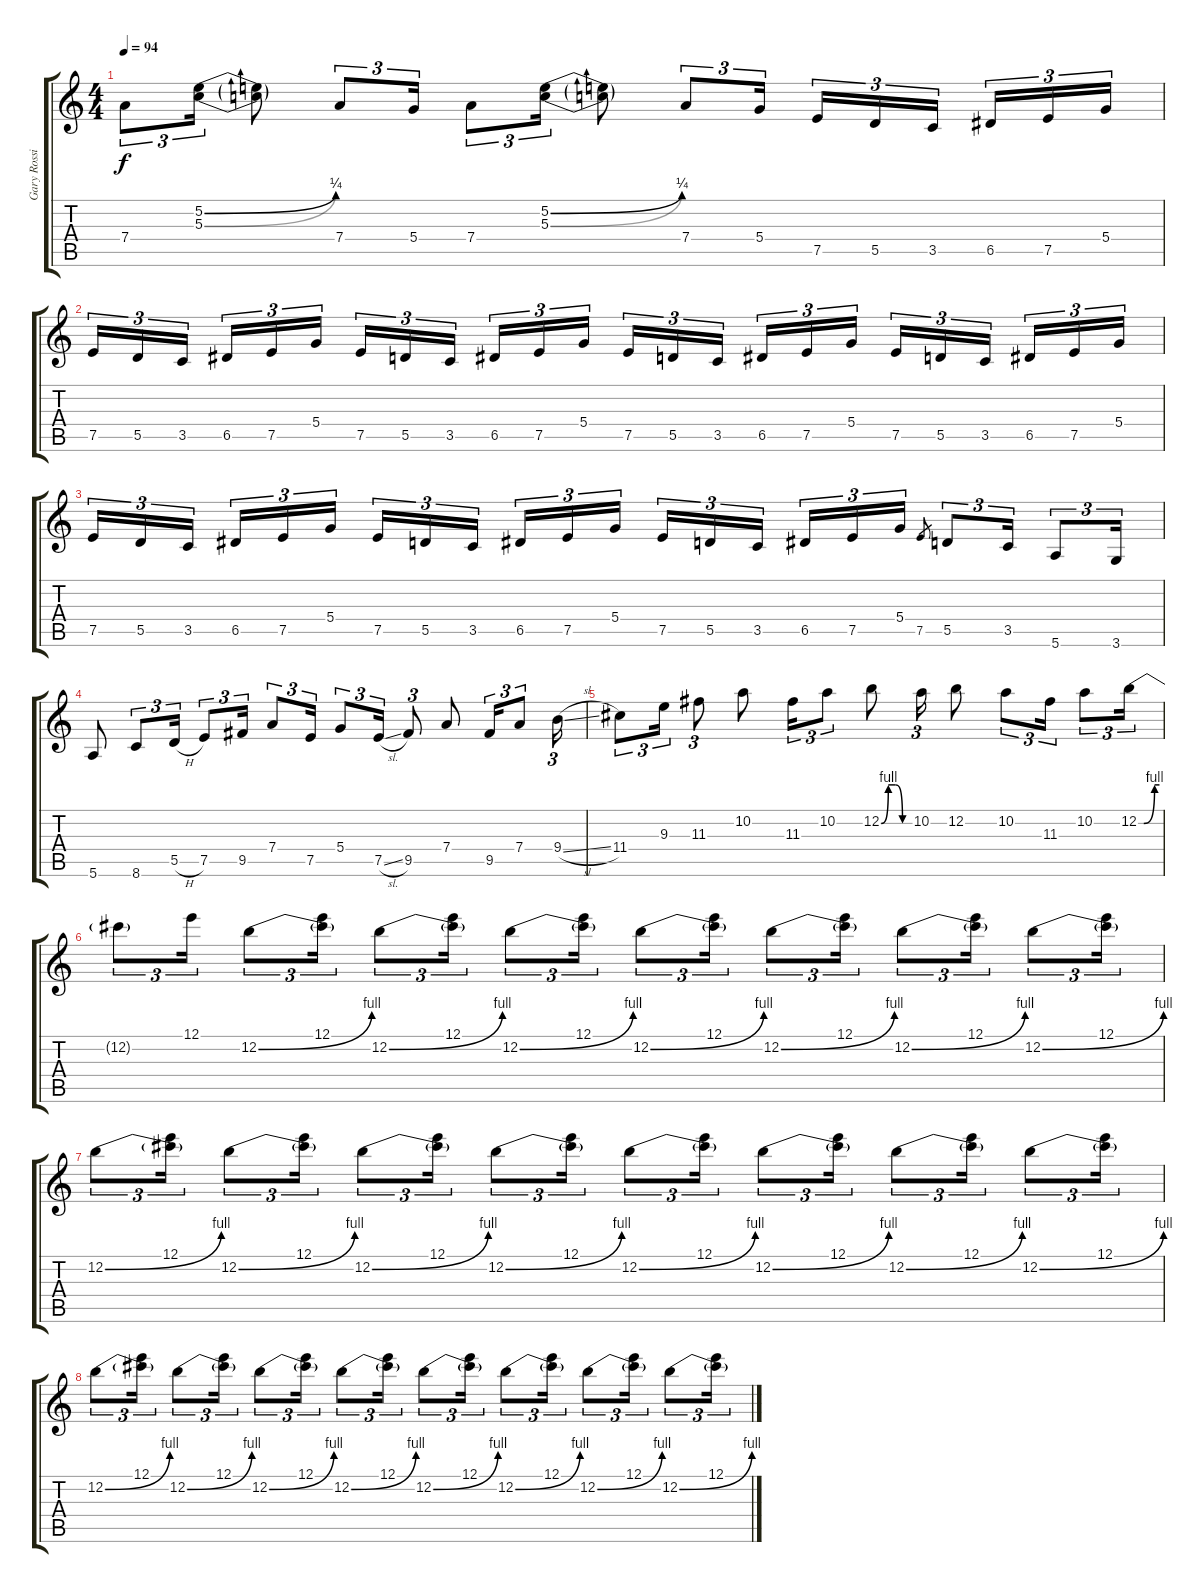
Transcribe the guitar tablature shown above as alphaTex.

\track ("Gary Rossington (guitar solo)" "Gary Rossi") {instrument distortionguitar}
\staff {score tabs}
\tuning (E4 B3 G3 D3 A2 E2) {hide}
\ts (4 4)
\tempo 94
\clef g2
\ks c
7.4.8{tu (3 2) dy f} (5.2{be (bend 0 0 60 1)} 5.3{be (bend 0 0 60 1)}).16{tu (3 2)} (5.2{t} 5.3{t}).8 7.4.8{tu (3 2)} 5.4.16{tu (3 2)} 7.4.8{tu (3 2)} (5.2{be (bend 0 0 60 1)} 5.3{be (bend 0 0 60 1)}).16{tu (3 2)} (5.2{t} 5.3{t}).8 7.4.8{tu (3 2)} 5.4.16{tu (3 2)} 7.5.16{tu (3 2)} 5.5.16{tu (3 2)} 3.5.16{tu (3 2)} 6.5.16{tu (3 2)} 7.5.16{tu (3 2)} 5.4.16{tu (3 2)} |
7.5.16{tu (3 2)} 5.5.16{tu (3 2)} 3.5.16{tu (3 2)} 6.5.16{tu (3 2)} 7.5.16{tu (3 2)} 5.4.16{tu (3 2)} 7.5.16{tu (3 2)} 5.5.16{tu (3 2)} 3.5.16{tu (3 2)} 6.5.16{tu (3 2)} 7.5.16{tu (3 2)} 5.4.16{tu (3 2)} 7.5.16{tu (3 2)} 5.5.16{tu (3 2)} 3.5.16{tu (3 2)} 6.5.16{tu (3 2)} 7.5.16{tu (3 2)} 5.4.16{tu (3 2)} 7.5.16{tu (3 2)} 5.5.16{tu (3 2)} 3.5.16{tu (3 2)} 6.5.16{tu (3 2)} 7.5.16{tu (3 2)} 5.4.16{tu (3 2)} |
7.5.16{tu (3 2)} 5.5.16{tu (3 2)} 3.5.16{tu (3 2)} 6.5.16{tu (3 2)} 7.5.16{tu (3 2)} 5.4.16{tu (3 2)} 7.5.16{tu (3 2)} 5.5.16{tu (3 2)} 3.5.16{tu (3 2)} 6.5.16{tu (3 2)} 7.5.16{tu (3 2)} 5.4.16{tu (3 2)} 7.5.16{tu (3 2)} 5.5.16{tu (3 2)} 3.5.16{tu (3 2)} 6.5.16{tu (3 2)} 7.5.16{tu (3 2)} 5.4.16{tu (3 2)} 7.5.8{gr} 5.5.8{tu (3 2)} 3.5.16{tu (3 2)} 5.6.8{tu (3 2)} 3.6.16{tu (3 2)} |
5.6.8 8.6.8{tu (3 2)} 5.5{h}.16{tu (3 2)} 7.5.8{tu (3 2)} 9.5.16{tu (3 2)} 7.4.8{tu (3 2)} 7.5.16{tu (3 2)} 5.4.8{tu (3 2)} 7.5{sl}.16{tu (3 2)} 9.5.8{tu (3 2)} 7.4.8 9.5.16{tu (3 2)} 7.4.8{tu (3 2)} 9.4{sl}.16{tu (3 2)} |
11.4.8{tu (3 2)} 9.3.16{tu (3 2)} 11.3.8{tu (3 2)} 10.2.8 11.3.16{tu (3 2)} 10.2.8{tu (3 2)} 12.2{be (custom 0 0 15 4 30 4 45 0 60 0)}.8 10.2.16{tu (3 2)} 12.2.8 10.2.8{tu (3 2)} 11.3.16{tu (3 2)} 10.2.8{tu (3 2)} 12.2{be (custom 0 0 15 0 46 4 60 4)}.16{tu (3 2)} |
12.2{t}.8{tu (3 2)} 12.1.16{tu (3 2)} 12.2{be (bend 0 0 60 4)}.8{tu (3 2)} (12.1 12.2{t}).16{tu (3 2)} 12.2{be (bend 0 0 60 4)}.8{tu (3 2)} (12.1 12.2{t}).16{tu (3 2)} 12.2{be (bend 0 0 60 4)}.8{tu (3 2)} (12.1 12.2{t}).16{tu (3 2)} 12.2{be (bend 0 0 60 4)}.8{tu (3 2)} (12.1 12.2{t}).16{tu (3 2)} 12.2{be (bend 0 0 60 4)}.8{tu (3 2)} (12.1 12.2{t}).16{tu (3 2)} 12.2{be (bend 0 0 60 4)}.8{tu (3 2)} (12.1 12.2{t}).16{tu (3 2)} 12.2{be (bend 0 0 60 4)}.8{tu (3 2)} (12.1 12.2{t}).16{tu (3 2)} |
12.2{be (bend 0 0 60 4)}.8{tu (3 2)} (12.1 12.2{t}).16{tu (3 2)} 12.2{be (bend 0 0 60 4)}.8{tu (3 2)} (12.1 12.2{t}).16{tu (3 2)} 12.2{be (bend 0 0 60 4)}.8{tu (3 2)} (12.1 12.2{t}).16{tu (3 2)} 12.2{be (bend 0 0 60 4)}.8{tu (3 2)} (12.1 12.2{t}).16{tu (3 2)} 12.2{be (bend 0 0 60 4)}.8{tu (3 2)} (12.1 12.2{t}).16{tu (3 2)} 12.2{be (bend 0 0 60 4)}.8{tu (3 2)} (12.1 12.2{t}).16{tu (3 2)} 12.2{be (bend 0 0 60 4)}.8{tu (3 2)} (12.1 12.2{t}).16{tu (3 2)} 12.2{be (bend 0 0 60 4)}.8{tu (3 2)} (12.1 12.2{t}).16{tu (3 2)} |
12.2{be (bend 0 0 60 4)}.8{tu (3 2)} (12.1 12.2{t}).16{tu (3 2)} 12.2{be (bend 0 0 60 4)}.8{tu (3 2)} (12.1 12.2{t}).16{tu (3 2)} 12.2{be (bend 0 0 60 4)}.8{tu (3 2)} (12.1 12.2{t}).16{tu (3 2)} 12.2{be (bend 0 0 60 4)}.8{tu (3 2)} (12.1 12.2{t}).16{tu (3 2)} 12.2{be (bend 0 0 60 4)}.8{tu (3 2)} (12.1 12.2{t}).16{tu (3 2)} 12.2{be (bend 0 0 60 4)}.8{tu (3 2)} (12.1 12.2{t}).16{tu (3 2)} 12.2{be (bend 0 0 60 4)}.8{tu (3 2)} (12.1 12.2{t}).16{tu (3 2)} 12.2{be (bend 0 0 60 4)}.8{tu (3 2)} (12.1 12.2{t}).16{tu (3 2)}
